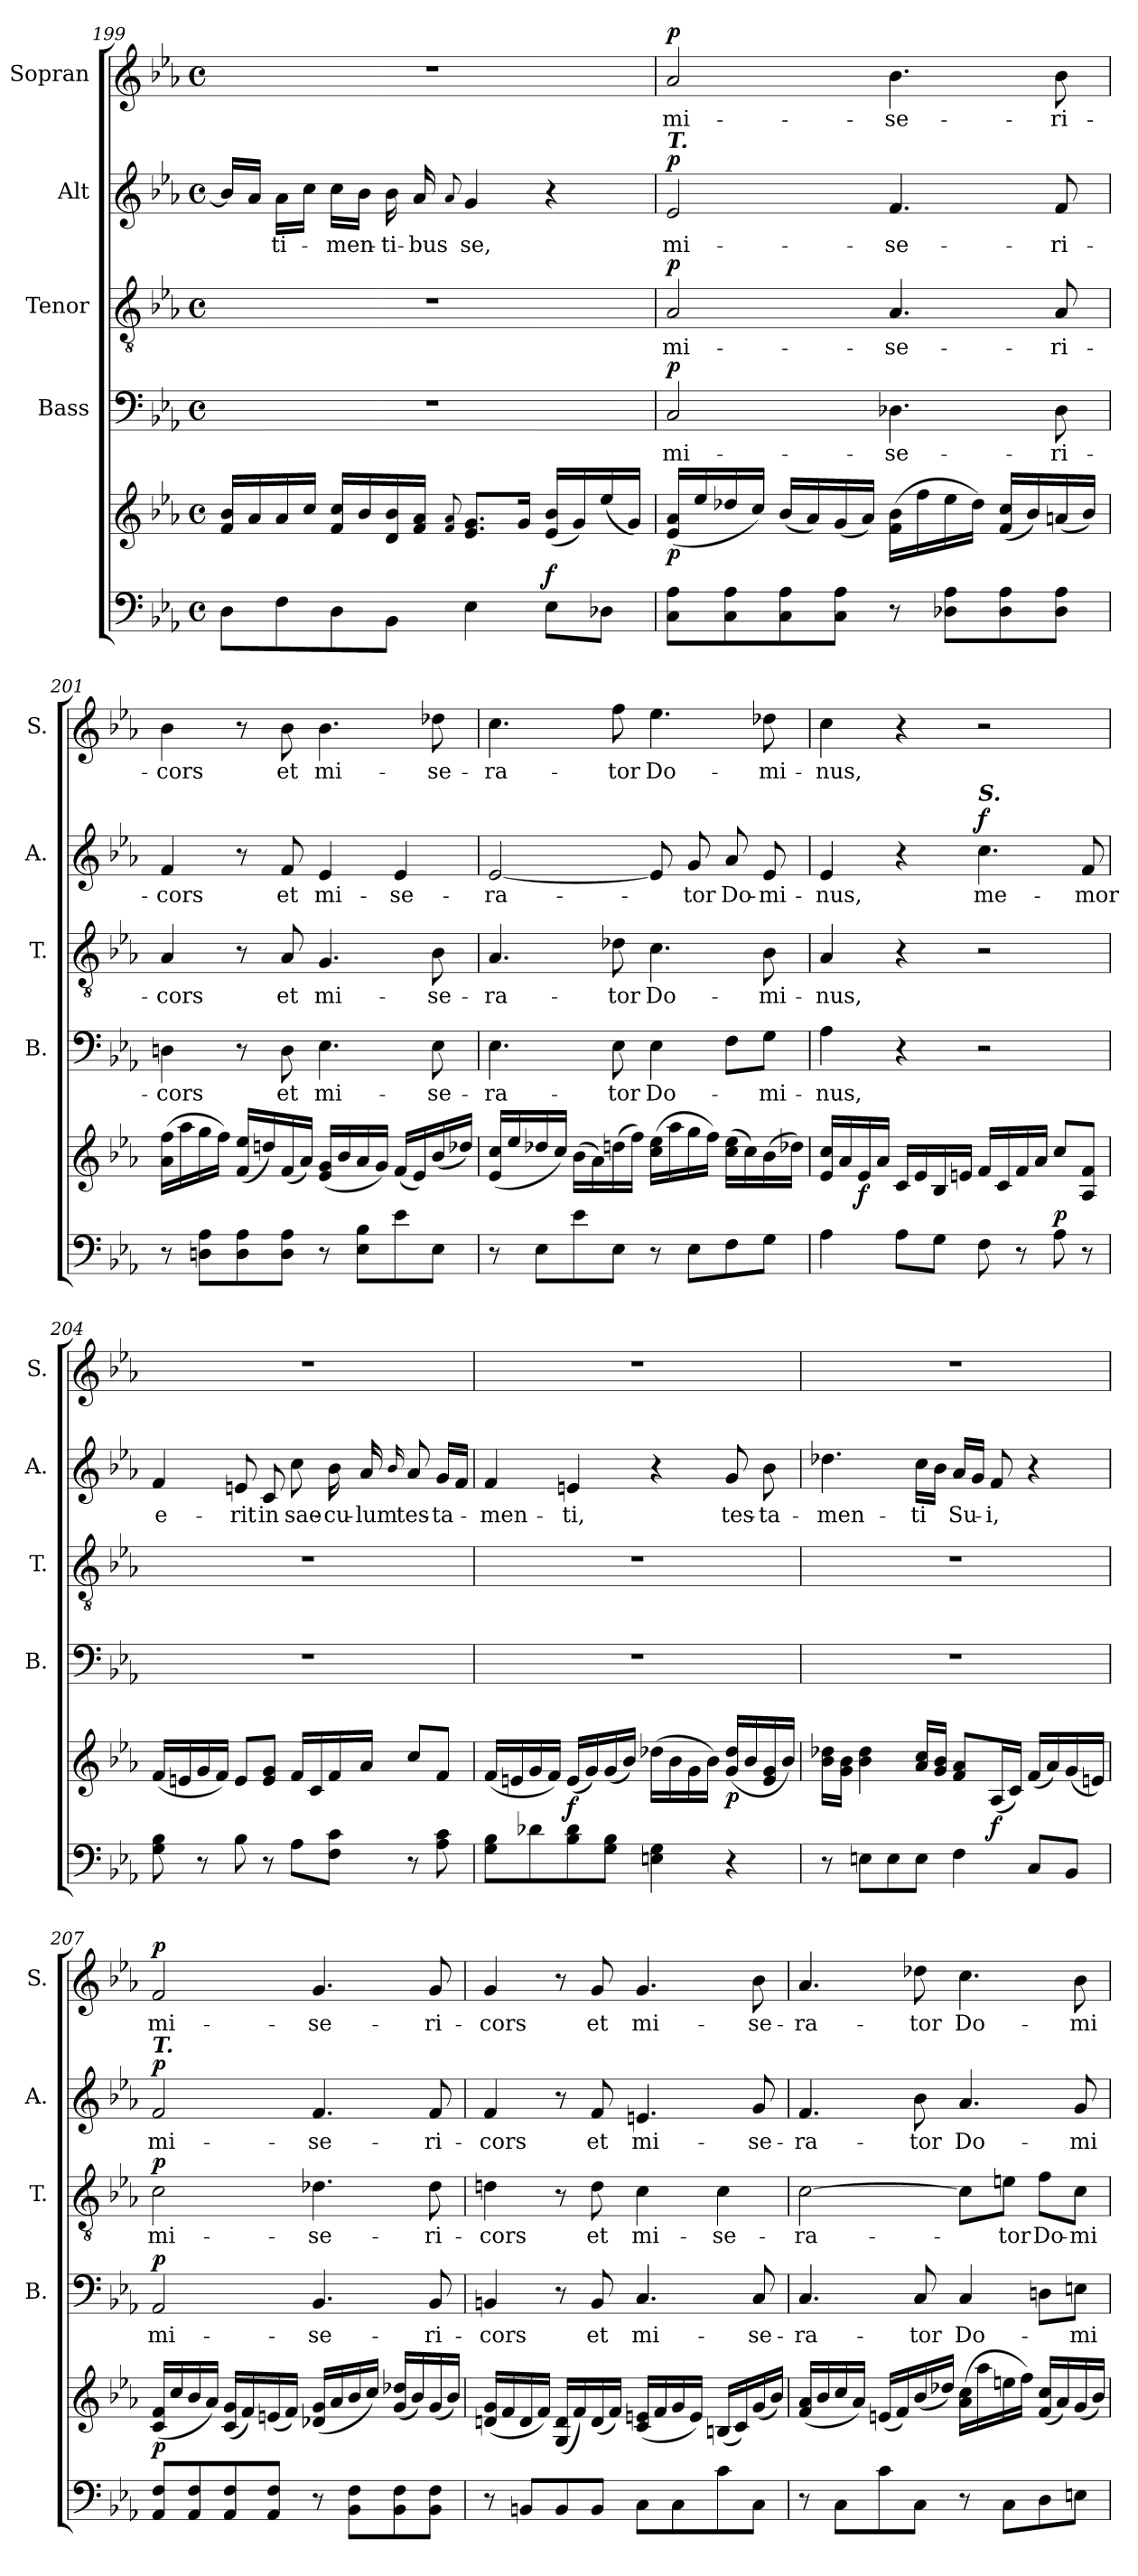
**kern	**kern	**dynam	**kern	**text	**dynam	**kern	**text	**dynam	**kern	**text	**dynam	**kern	**text	**dynam
*part5	*part5	*part5	*part4	*part4	*part4	*part3	*part3	*part3	*part2	*part2	*part2	*part1	*part1	*part1
*staff6	*staff5	*staff5/6	*staff4	*staff4	*staff4	*staff3	*staff3	*staff3	*staff2	*staff2	*staff2	*staff1	*staff1	*staff1
*	*	*	*I"Bass	*	*	*I"Tenor	*	*	*I"Alt	*	*	*I"Sopran	*	*
*	*	*	*I'B.	*	*	*I'T.	*	*	*I'A.	*	*	*I'S.	*	*
*clefF4	*clefG2	*	*clefF4	*	*	*clefGv2	*	*	*clefG2	*	*	*clefG2	*	*
*k[b-e-a-]	*k[b-e-a-]	*	*k[b-e-a-]	*	*	*k[b-e-a-]	*	*	*k[b-e-a-]	*	*	*k[b-e-a-]	*	*
*E-:	*E-:	*	*E-:	*	*	*E-:	*	*	*E-:	*	*	*E-:	*	*
*M4/4	*M4/4	*	*M4/4	*	*	*M4/4	*	*	*M4/4	*	*	*M4/4	*	*
*met(c)	*met(c)	*	*met(c)	*	*	*met(c)	*	*	*met(c)	*	*	*met(c)	*	*
=199	=199	=199	=199	=199	=199	=199	=199	=199	=199	=199	=199	=199	=199	=199
8D\L	16f/ 16b-/LL	.	1r	.	.	1r	.	.	16b-/LL]	.	.	1r	.	.
.	16a-/	.	.	.	.	.	.	.	16a-/JJ	.	.	.	.	.
!	!	!	!	!	!	!	!	!	!	!LO:LY:b	!	!	!	!
8F\	16a-/	.	.	.	.	.	.	.	16a-\LL	ti-	.	.	.	.
.	16cc/JJ	.	.	.	.	.	.	.	16cc\JJ	.	.	.	.	.
!	!	!	!	!	!	!	!	!	!	!LO:LY:b	!	!	!	!
8D\	16f/ 16cc/LL	.	.	.	.	.	.	.	16cc\LL	-men-	.	.	.	.
.	16b-/	.	.	.	.	.	.	.	16b-\JJ	.	.	.	.	.
!	!	!	!	!	!	!	!	!	!	!LO:LY:b	!	!	!	!
8BB-\J	16d/ 16b-/	.	.	.	.	.	.	.	16b-\	-ti-	.	.	.	.
!	!	!	!	!	!	!	!	!	!	!LO:LY:b	!	!	!	!
.	16f/ 16a-/JJ	.	.	.	.	.	.	.	16a-/	-bus	.	.	.	.
.	8qqf/ 8qqa-/	.	.	.	.	.	.	.	8qqa-/	.	.	.	.	.
!	!	!	!	!	!	!	!	!	!	!LO:LY:b	!	!	!	!
4E-\	8.e-/ 8.g/L	.	.	.	.	.	.	.	4g/	se,	.	.	.	.
.	16g/Jk	.	.	.	.	.	.	.	.	.	.	.	.	.
!	!	!LO:DY:a=2	!	!	!	!	!	!	!	!	!	!	!	!
8E-\L	(<16e-/ 16b-/LL	f	.	.	.	.	.	.	4r	.	.	.	.	.
.	16g/)	.	.	.	.	.	.	.	.	.	.	.	.	.
8D-X\J	(<16ee-/	.	.	.	.	.	.	.	.	.	.	.	.	.
.	16g/JJ)	.	.	.	.	.	.	.	.	.	.	.	.	.
!!LO:PB:g=z
=200	=200	=200	=200	=200	=200	=200	=200	=200	=200	=200	=200	=200	=200	=200
!	!	!	!	!	!	!	!	!	!LO:TX:a:Bi:t=T.	!	!	!	!	!
!	!	!LO:DY:b	!	!LO:LY:b	!LO:DY:a	!	!LO:LY:b	!LO:DY:a	!	!LO:LY:b	!LO:DY:a	!	!LO:LY:b	!LO:DY:a
8C\ 8A-\L	(<16e-/ 16a-/LL	p	2C/	mi-	p	2A-/	mi-	p	2e-/	mi-	p	2a-/	mi-	p
.	16ee-/	.	.	.	.	.	.	.	.	.	.	.	.	.
8C\ 8A-\	16dd-X/	.	.	.	.	.	.	.	.	.	.	.	.	.
.	16cc/JJ)	.	.	.	.	.	.	.	.	.	.	.	.	.
8C\ 8A-\	(<16b-/LL	.	.	.	.	.	.	.	.	.	.	.	.	.
.	16a-/)	.	.	.	.	.	.	.	.	.	.	.	.	.
8C\ 8A-\J	(<16g/	.	.	.	.	.	.	.	.	.	.	.	.	.
.	16a-/JJ)	.	.	.	.	.	.	.	.	.	.	.	.	.
!	!	!	!	!LO:LY:b	!	!	!LO:LY:b	!	!	!LO:LY:b	!	!	!LO:LY:b	!
8r	(>16f\ 16b-\LL	.	4.D-X\	-se-	.	4.A-/	-se-	.	4.f/	-se-	.	4.b-\	-se-	.
.	16ff\	.	.	.	.	.	.	.	.	.	.	.	.	.
8D-X\ 8A-\L	16ee-\	.	.	.	.	.	.	.	.	.	.	.	.	.
.	16dd-\JJ)	.	.	.	.	.	.	.	.	.	.	.	.	.
8D-\ 8A-\	(<16f/ 16cc/LL	.	.	.	.	.	.	.	.	.	.	.	.	.
.	16b-/)	.	.	.	.	.	.	.	.	.	.	.	.	.
!	!	!	!	!LO:LY:b	!	!	!LO:LY:b	!	!	!LO:LY:b	!	!	!LO:LY:b	!
8D-\ 8A-\J	(<16an/	.	8D-\	-ri-	.	8A-/	-ri-	.	8f/	-ri-	.	8b-\	-ri-	.
.	16b-/JJ)	.	.	.	.	.	.	.	.	.	.	.	.	.
=201	=201	=201	=201	=201	=201	=201	=201	=201	=201	=201	=201	=201	=201	=201
!	!	!	!	!LO:LY:b	!	!	!LO:LY:b	!	!	!LO:LY:b	!	!	!LO:LY:b	!
8r	(>16a-\ 16ff\LL	.	4Dn\	-cors	.	4A-/	-cors	.	4f/	-cors	.	4b-\	-cors	.
.	16aa-\	.	.	.	.	.	.	.	.	.	.	.	.	.
8Dn\ 8A-\L	16gg\	.	.	.	.	.	.	.	.	.	.	.	.	.
.	16ff\JJ)	.	.	.	.	.	.	.	.	.	.	.	.	.
8D\ 8A-\	(<16f/ 16ee-/LL	.	8r	.	.	8r	.	.	8r	.	.	8r	.	.
.	16ddn/)	.	.	.	.	.	.	.	.	.	.	.	.	.
!	!	!	!	!LO:LY:b	!	!	!LO:LY:b	!	!	!LO:LY:b	!	!	!LO:LY:b	!
8D\ 8A-\J	(<16f/	.	8D\	et	.	8A-/	et	.	8f/	et	.	8b-\	et	.
.	16a-/JJ)	.	.	.	.	.	.	.	.	.	.	.	.	.
!	!	!	!	!LO:LY:b	!	!	!LO:LY:b	!	!	!LO:LY:b	!	!	!LO:LY:b	!
8r	(<16e-/ 16g/LL	.	4.E-\	mi-	.	4.G/	mi-	.	4e-/	mi-	.	4.b-\	mi-	.
.	16b-/	.	.	.	.	.	.	.	.	.	.	.	.	.
8E-\ 8B-\L	16a-/	.	.	.	.	.	.	.	.	.	.	.	.	.
.	16g/JJ)	.	.	.	.	.	.	.	.	.	.	.	.	.
!	!	!	!	!	!	!	!	!	!	!LO:LY:b	!	!	!	!
8e-\	(<16f/LL	.	.	.	.	.	.	.	4e-/	-se-	.	.	.	.
.	16e-/)	.	.	.	.	.	.	.	.	.	.	.	.	.
!	!	!	!	!LO:LY:b	!	!	!LO:LY:b	!	!	!	!	!	!LO:LY:b	!
8E-\J	(<16b-/	.	8E-\	-se-	.	8B-\	-se-	.	.	.	.	8dd-X\	-se-	.
.	16dd-X/JJ)	.	.	.	.	.	.	.	.	.	.	.	.	.
=202	=202	=202	=202	=202	=202	=202	=202	=202	=202	=202	=202	=202	=202	=202
!	!	!	!	!LO:LY:b	!	!	!LO:LY:b	!	!	!LO:LY:b	!	!	!LO:LY:b	!
8r	(<16e-/ 16cc/LL	.	4.E-\	-ra-	.	4.A-/	-ra-	.	[2e-/	-ra-	.	4.cc\	-ra-	.
.	16ee-/	.	.	.	.	.	.	.	.	.	.	.	.	.
8E-\L	16dd-X/	.	.	.	.	.	.	.	.	.	.	.	.	.
.	16cc/JJ)	.	.	.	.	.	.	.	.	.	.	.	.	.
8e-\	(>16b-\LL	.	.	.	.	.	.	.	.	.	.	.	.	.
.	16a-\)	.	.	.	.	.	.	.	.	.	.	.	.	.
!	!	!	!	!LO:LY:b	!	!	!LO:LY:b	!	!	!	!	!	!LO:LY:b	!
8E-\J	(>16ddn\	.	8E-\	-tor	.	8d-X\	-tor	.	.	.	.	8ff\	-tor	.
.	16ff\JJ)	.	.	.	.	.	.	.	.	.	.	.	.	.
!	!	!	!	!LO:LY:b	!	!	!LO:LY:b	!	!	!	!	!	!LO:LY:b	!
8r	(>16cc\ 16ee-\LL	.	4E-\	Do-	.	4.c\	Do-	.	8e-/]	.	.	4.ee-\	Do-	.
.	16aa-\	.	.	.	.	.	.	.	.	.	.	.	.	.
!	!	!	!	!	!	!	!	!	!	!LO:LY:b	!	!	!	!
8E-\L	16gg\	.	.	.	.	.	.	.	8g/	-tor	.	.	.	.
.	16ff\JJ)	.	.	.	.	.	.	.	.	.	.	.	.	.
!	!	!	!	!	!	!	!	!	!	!LO:LY:b	!	!	!	!
8F\	(>16cc\ 16ee-\LL	.	8F\L	.	.	.	.	.	8a-/	Do-	.	.	.	.
.	16cc\)	.	.	.	.	.	.	.	.	.	.	.	.	.
!	!	!	!	!LO:LY:b	!	!	!LO:LY:b	!	!	!LO:LY:b	!	!	!LO:LY:b	!
8G\J	(>16b-\	.	8G\J	-mi-	.	8B-\	-mi-	.	8e-/	-mi-	.	8dd-X\	-mi-	.
.	16dd-X\JJ)	.	.	.	.	.	.	.	.	.	.	.	.	.
!!LO:LB:g=z
=203	=203	=203	=203	=203	=203	=203	=203	=203	=203	=203	=203	=203	=203	=203
!	!	!	!	!LO:LY:b	!	!	!LO:LY:b	!	!	!LO:LY:b	!	!	!LO:LY:b	!
4A-\	16e-/ 16cc/LL	.	4A-\	-nus,	.	4A-/	-nus,	.	4e-/	-nus,	.	4cc\	-nus,	.
.	16a-/	.	.	.	.	.	.	.	.	.	.	.	.	.
!	!	!LO:DY:b	!	!	!	!	!	!	!	!	!	!	!	!
.	16e-/	f	.	.	.	.	.	.	.	.	.	.	.	.
.	16a-/JJ	.	.	.	.	.	.	.	.	.	.	.	.	.
8A-\L	16c/LL	.	4r	.	.	4r	.	.	4r	.	.	4r	.	.
.	16e-/	.	.	.	.	.	.	.	.	.	.	.	.	.
8G\J	16B-/	.	.	.	.	.	.	.	.	.	.	.	.	.
.	16en/JJ	.	.	.	.	.	.	.	.	.	.	.	.	.
!	!	!	!	!	!	!	!	!	!LO:TX:a:Bi:t=S.	!	!	!	!	!
!	!	!	!	!	!	!	!	!	!	!LO:LY:b	!LO:DY:a	!	!	!
8F\	16f/LL	.	2r	.	.	2r	.	.	4.cc\	me-	f	2r	.	.
.	16c/	.	.	.	.	.	.	.	.	.	.	.	.	.
8r	16f/	.	.	.	.	.	.	.	.	.	.	.	.	.
.	16a-/JJ	.	.	.	.	.	.	.	.	.	.	.	.	.
!	!	!LO:DY:a=2	!	!	!	!	!	!	!	!	!	!	!	!
8A-\	8cc/L	p	.	.	.	.	.	.	.	.	.	.	.	.
!	!	!	!	!	!	!	!	!	!	!LO:LY:b	!	!	!	!
8r	8A-/ 8f/J	.	.	.	.	.	.	.	8f/	-mor	.	.	.	.
=204	=204	=204	=204	=204	=204	=204	=204	=204	=204	=204	=204	=204	=204	=204
!	!	!	!	!	!	!	!	!	!	!LO:LY:b	!	!	!	!
8G\ 8B-\	(<16f/LL	.	1r	.	.	1r	.	.	4f/	e-	.	1r	.	.
.	16en/	.	.	.	.	.	.	.	.	.	.	.	.	.
8r	16g/	.	.	.	.	.	.	.	.	.	.	.	.	.
.	16f/JJ)	.	.	.	.	.	.	.	.	.	.	.	.	.
!	!	!	!	!	!	!	!	!	!	!LO:LY:b	!	!	!	!
8B-\	8e/L	.	.	.	.	.	.	.	8en/	-rit	.	.	.	.
!	!	!	!	!	!	!	!	!	!	!LO:LY:b	!	!	!	!
8r	8e/ 8g/J	.	.	.	.	.	.	.	8c/	in	.	.	.	.
!	!	!	!	!	!	!	!	!	!	!LO:LY:b	!	!	!	!
8A-\L	16f/LL	.	.	.	.	.	.	.	8cc\	sae-	.	.	.	.
.	16c/	.	.	.	.	.	.	.	.	.	.	.	.	.
!	!	!	!	!	!	!	!	!	!	!LO:LY:b	!	!	!	!
8F\ 8c\J	16f/	.	.	.	.	.	.	.	16b-\	-cu-	.	.	.	.
!	!	!	!	!	!	!	!	!	!	!LO:LY:b	!	!	!	!
.	16a-/JJ	.	.	.	.	.	.	.	16a-/	-lum	.	.	.	.
.	.	.	.	.	.	.	.	.	16qqb-/	.	.	.	.	.
!	!	!	!	!	!	!	!	!	!	!LO:LY:b	!	!	!	!
8r	8cc/L	.	.	.	.	.	.	.	8a-/	tes-	.	.	.	.
!	!	!	!	!	!	!	!	!	!	!LO:LY:b	!	!	!	!
8A-\ 8c\	8f/J	.	.	.	.	.	.	.	16g/LL	-ta-	.	.	.	.
.	.	.	.	.	.	.	.	.	16f/JJ	.	.	.	.	.
=205	=205	=205	=205	=205	=205	=205	=205	=205	=205	=205	=205	=205	=205	=205
!	!	!	!	!	!	!	!	!	!	!LO:LY:b	!	!	!	!
8G\ 8B-\L	(<16f/LL	.	1r	.	.	1r	.	.	4f/	-men-	.	1r	.	.
.	16en/	.	.	.	.	.	.	.	.	.	.	.	.	.
8d-X\	16g/	.	.	.	.	.	.	.	.	.	.	.	.	.
.	16f/JJ)	.	.	.	.	.	.	.	.	.	.	.	.	.
!	!	!LO:DY:b	!	!	!	!	!	!	!	!LO:LY:b	!	!	!	!
8B-\ 8d-\	(<16e/LL	f	.	.	.	.	.	.	4en/	-ti,	.	.	.	.
.	16g/)	.	.	.	.	.	.	.	.	.	.	.	.	.
8G\ 8B-\J	(<16g/	.	.	.	.	.	.	.	.	.	.	.	.	.
.	16b-/JJ)	.	.	.	.	.	.	.	.	.	.	.	.	.
4En\ 4G\	(>16dd-X\LL	.	.	.	.	.	.	.	4r	.	.	.	.	.
.	16b-\	.	.	.	.	.	.	.	.	.	.	.	.	.
.	16g\	.	.	.	.	.	.	.	.	.	.	.	.	.
.	16b-\JJ)	.	.	.	.	.	.	.	.	.	.	.	.	.
!	!	!LO:DY:b	!	!	!	!	!	!	!	!LO:LY:b	!	!	!	!
4r	(<16g/ 16dd-/LL	p	.	.	.	.	.	.	8g/	tes-	.	.	.	.
.	16b-/	.	.	.	.	.	.	.	.	.	.	.	.	.
!	!	!	!	!	!	!	!	!	!	!LO:LY:b	!	!	!	!
.	16e/ 16g/	.	.	.	.	.	.	.	8b-\	-ta-	.	.	.	.
.	16b-/JJ)	.	.	.	.	.	.	.	.	.	.	.	.	.
!!LO:PB:g=z
=206	=206	=206	=206	=206	=206	=206	=206	=206	=206	=206	=206	=206	=206	=206
!	!	!	!	!	!	!	!	!	!	!LO:LY:b	!	!	!	!
8r	16b-\ 16dd-X\LL	.	1r	.	.	1r	.	.	4.dd-X\	-men-	.	1r	.	.
.	16g\ 16b-\JJ	.	.	.	.	.	.	.	.	.	.	.	.	.
8En\L	4b-\ 4dd-\	.	.	.	.	.	.	.	.	.	.	.	.	.
8E\	.	.	.	.	.	.	.	.	.	.	.	.	.	.
!	!	!	!	!	!	!	!	!	!	!LO:LY:b	!	!	!	!
8E\J	16a-/ 16cc/LL	.	.	.	.	.	.	.	16cc\LL	-ti	.	.	.	.
.	16g/ 16b-/JJ	.	.	.	.	.	.	.	16b-\JJ	.	.	.	.	.
!	!	!	!	!	!	!	!	!	!	!LO:LY:b	!	!	!	!
4F\	8f/ 8a-/L	.	.	.	.	.	.	.	16a-/LL	Su-	.	.	.	.
.	.	.	.	.	.	.	.	.	16g/JJ	.	.	.	.	.
!	!	!LO:DY:b	!	!	!	!	!	!	!	!LO:LY:b	!	!	!	!
.	(<16A-/L	f	.	.	.	.	.	.	8f/	-i,	.	.	.	.
.	16c/JJ)	.	.	.	.	.	.	.	.	.	.	.	.	.
8C/L	(<16f/LL	.	.	.	.	.	.	.	4r	.	.	.	.	.
.	16a-/)	.	.	.	.	.	.	.	.	.	.	.	.	.
8BB-/J	(<16g/	.	.	.	.	.	.	.	.	.	.	.	.	.
.	16en/JJ)	.	.	.	.	.	.	.	.	.	.	.	.	.
=207	=207	=207	=207	=207	=207	=207	=207	=207	=207	=207	=207	=207	=207	=207
!	!	!	!	!	!	!	!	!	!LO:TX:a:Bi:t=T.	!	!	!	!	!
!	!	!LO:DY:a=2	!	!LO:LY:b	!LO:DY:a	!	!LO:LY:b	!LO:DY:a	!	!LO:LY:b	!LO:DY:a	!	!LO:LY:b	!LO:DY:a
8AA-/ 8F/L	(<16c/ 16f/LL	p	2AA-/	mi-	p	2c\	mi-	p	2f/	mi-	p	2f/	mi-	p
.	16cc/	.	.	.	.	.	.	.	.	.	.	.	.	.
8AA-/ 8F/	16b-/	.	.	.	.	.	.	.	.	.	.	.	.	.
.	16a-/JJ)	.	.	.	.	.	.	.	.	.	.	.	.	.
8AA-/ 8F/	(<16c/ 16g/LL	.	.	.	.	.	.	.	.	.	.	.	.	.
.	16f/)	.	.	.	.	.	.	.	.	.	.	.	.	.
8AA-/ 8F/J	(<16en/	.	.	.	.	.	.	.	.	.	.	.	.	.
.	16f/JJ)	.	.	.	.	.	.	.	.	.	.	.	.	.
!	!	!	!	!LO:LY:b	!	!	!LO:LY:b	!	!	!LO:LY:b	!	!	!LO:LY:b	!
8r	(<16d-X/ 16g/LL	.	4.BB-/	-se-	.	4.d-X\	-se-	.	4.f/	-se-	.	4.g/	-se-	.
.	16a-/	.	.	.	.	.	.	.	.	.	.	.	.	.
8BB-\ 8F\L	16b-/	.	.	.	.	.	.	.	.	.	.	.	.	.
.	16cc/JJ)	.	.	.	.	.	.	.	.	.	.	.	.	.
8BB-\ 8F\	(<16g/ 16dd-X/LL	.	.	.	.	.	.	.	.	.	.	.	.	.
.	16b-/)	.	.	.	.	.	.	.	.	.	.	.	.	.
!	!	!	!	!LO:LY:b	!	!	!LO:LY:b	!	!	!LO:LY:b	!	!	!LO:LY:b	!
8BB-\ 8F\J	(<16g/	.	8BB-/	-ri-	.	8d-\	-ri-	.	8f/	-ri-	.	8g/	-ri-	.
.	16b-/JJ)	.	.	.	.	.	.	.	.	.	.	.	.	.
=208	=208	=208	=208	=208	=208	=208	=208	=208	=208	=208	=208	=208	=208	=208
!	!	!	!	!LO:LY:b	!	!	!LO:LY:b	!	!	!LO:LY:b	!	!	!LO:LY:b	!
8r	(<16dn/ 16g/LL	.	4BBn/	-cors	.	4dn\	-cors	.	4f/	-cors	.	4g/	-cors	.
.	16f/	.	.	.	.	.	.	.	.	.	.	.	.	.
8BBn/L	16d/	.	.	.	.	.	.	.	.	.	.	.	.	.
.	16f/JJ)	.	.	.	.	.	.	.	.	.	.	.	.	.
8BB/	(<16G/ 16d/LL	.	8r	.	.	8r	.	.	8r	.	.	8r	.	.
.	16f/)	.	.	.	.	.	.	.	.	.	.	.	.	.
!	!	!	!	!LO:LY:b	!	!	!LO:LY:b	!	!	!LO:LY:b	!	!	!LO:LY:b	!
8BB/J	(<16d/	.	8BB/	et	.	8d\	et	.	8f/	et	.	8g/	et	.
.	16f/JJ)	.	.	.	.	.	.	.	.	.	.	.	.	.
!	!	!	!	!LO:LY:b	!	!	!LO:LY:b	!	!	!LO:LY:b	!	!	!LO:LY:b	!
8C\L	(<16c/ 16en/LL	.	4.C/	mi-	.	4c\	mi-	.	4.en/	mi-	.	4.g/	mi-	.
.	16f/	.	.	.	.	.	.	.	.	.	.	.	.	.
8C\	16g/	.	.	.	.	.	.	.	.	.	.	.	.	.
.	16e/JJ)	.	.	.	.	.	.	.	.	.	.	.	.	.
!	!	!	!	!	!	!	!LO:LY:b	!	!	!	!	!	!	!
8c\	(<16Bn/LL	.	.	.	.	4c\	-se-	.	.	.	.	.	.	.
.	16c/)	.	.	.	.	.	.	.	.	.	.	.	.	.
!	!	!	!	!LO:LY:b	!	!	!	!	!	!LO:LY:b	!	!	!LO:LY:b	!
8C\J	(<16g/	.	8C/	-se-	.	.	.	.	8g/	-se-	.	8b-\	-se-	.
.	16b-/JJ)	.	.	.	.	.	.	.	.	.	.	.	.	.
!!LO:LB:g=z
=209	=209	=209	=209	=209	=209	=209	=209	=209	=209	=209	=209	=209	=209	=209
!	!	!	!	!LO:LY:b	!	!	!LO:LY:b	!	!	!LO:LY:b	!	!	!LO:LY:b	!
8r	(<16f/ 16a-/LL	.	4.C/	-ra-	.	[2c\	-ra-	.	4.f/	-ra-	.	4.a-/	-ra-	.
.	16b-/	.	.	.	.	.	.	.	.	.	.	.	.	.
8C\L	16cc/	.	.	.	.	.	.	.	.	.	.	.	.	.
.	16a-/JJ)	.	.	.	.	.	.	.	.	.	.	.	.	.
8c\	(<16en/LL	.	.	.	.	.	.	.	.	.	.	.	.	.
.	16f/)	.	.	.	.	.	.	.	.	.	.	.	.	.
!	!	!	!	!LO:LY:b	!	!	!	!	!	!LO:LY:b	!	!	!LO:LY:b	!
8C\J	(<16b-/	.	8C/	-tor	.	.	.	.	8b-\	-tor	.	8dd-X\	-tor	.
.	16dd-X/JJ)	.	.	.	.	.	.	.	.	.	.	.	.	.
!	!	!	!	!LO:LY:b	!	!	!	!	!	!LO:LY:b	!	!	!LO:LY:b	!
8r	(>16a-\ 16cc\LL	.	4C/	Do-	.	8c\L]	.	.	4.a-/	Do-	.	4.cc\	Do-	.
.	16aa-\	.	.	.	.	.	.	.	.	.	.	.	.	.
!	!	!	!	!	!	!	!LO:LY:b	!	!	!	!	!	!	!
8C\L	16een\	.	.	.	.	8en\J	-tor	.	.	.	.	.	.	.
.	16ff\JJ)	.	.	.	.	.	.	.	.	.	.	.	.	.
!	!	!	!	!	!	!	!LO:LY:b	!	!	!	!	!	!	!
8D\	(<16f/ 16cc/LL	.	8Dn\L	.	.	8f\L	Do-	.	.	.	.	.	.	.
.	16a-/)	.	.	.	.	.	.	.	.	.	.	.	.	.
!	!	!	!	!LO:LY:b	!	!	!LO:LY:b	!	!	!LO:LY:b	!	!	!LO:LY:b	!
8En\J	(<16g/	.	8En\J	-mi-	.	8c\J	-mi-	.	8g/	-mi-	.	8b-\	-mi-	.
.	16b-/JJ)	.	.	.	.	.	.	.	.	.	.	.	.	.
=	=	=	=	=	=	=	=	=	=	=	=	=	=	=
*-	*-	*-	*-	*-	*-	*-	*-	*-	*-	*-	*-	*-	*-	*-
